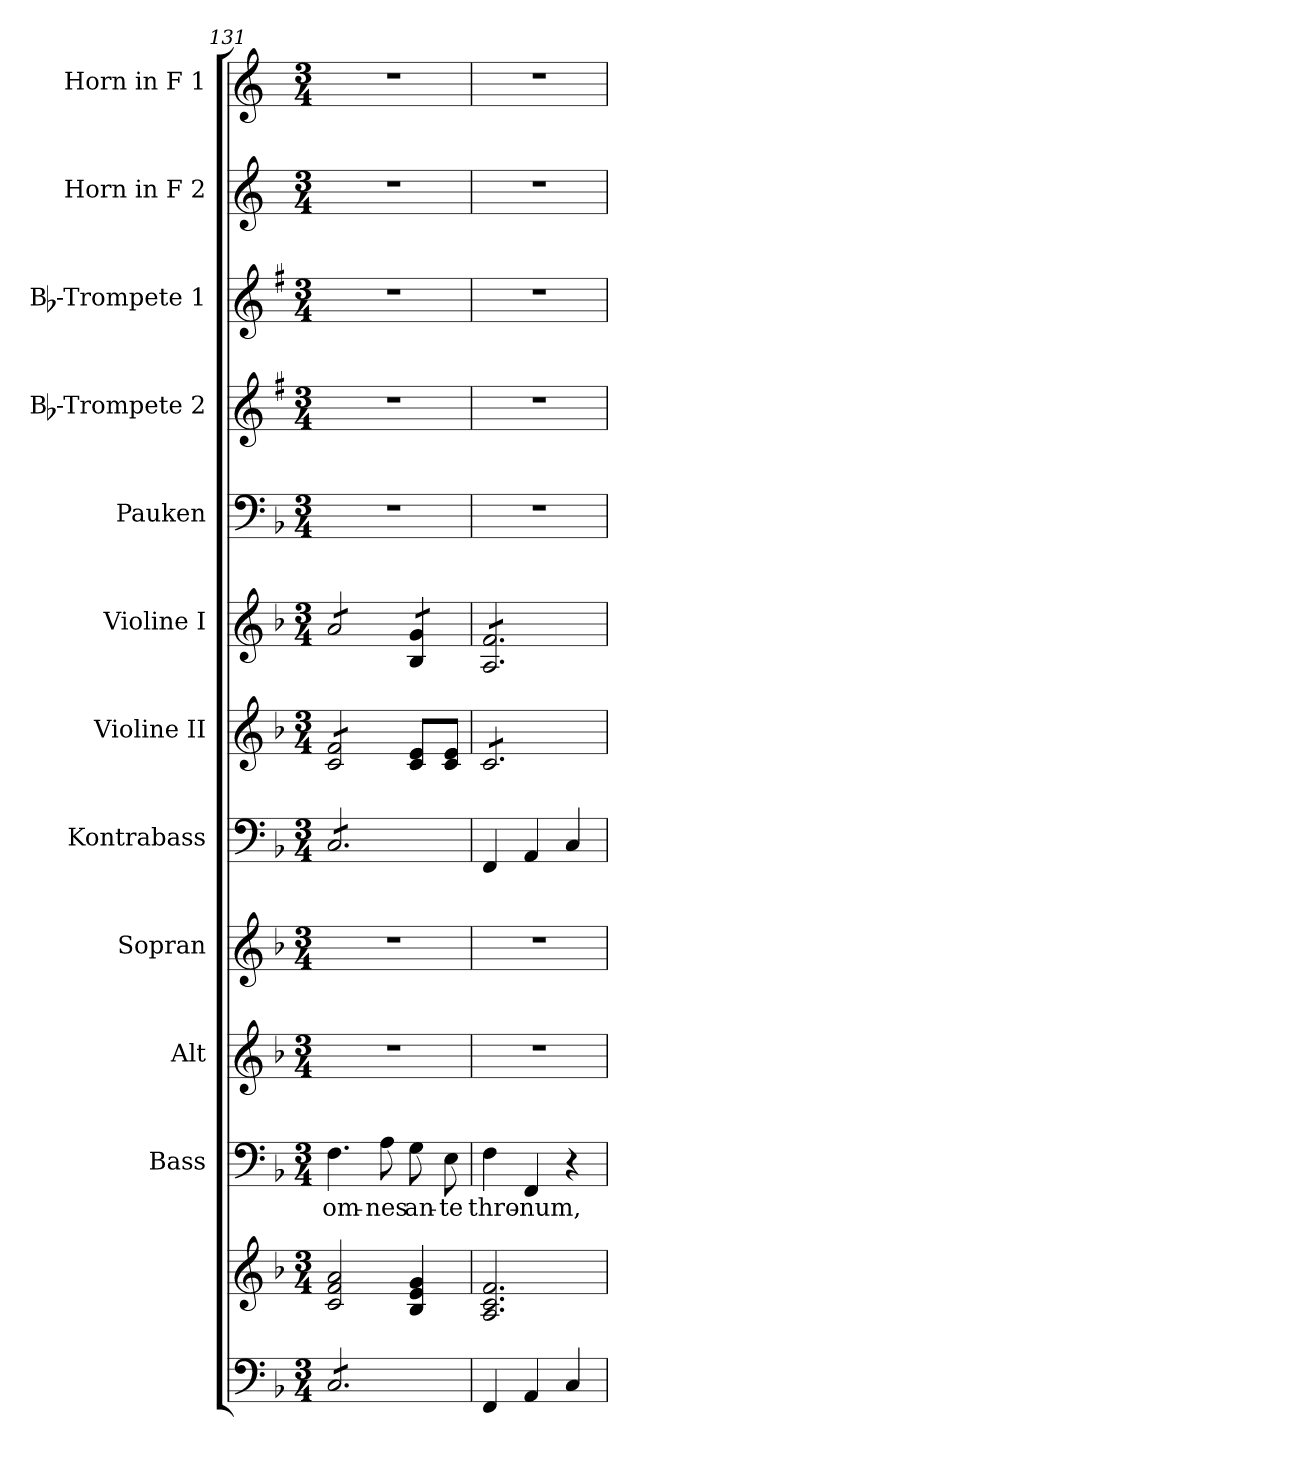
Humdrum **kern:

**kern	**kern	**kern	**text	**kern	**kern	**kern	**kern	**kern	**kern	**kern	**kern	**kern	**kern
*part12	*part12	*part11	*part11	*part10	*part9	*part8	*part7	*part6	*part5	*part4	*part3	*part2	*part1
*staff13	*staff12	*staff11	*staff11	*staff10	*staff9	*staff8	*staff7	*staff6	*staff5	*staff4	*staff3	*staff2	*staff1
*	*	*I"Bass	*	*I"Alt	*I"Sopran	*I"Kontrabass	*I"Violine II	*I"Violine I	*I"Pauken	*I"Bb-Trompete 2	*I"Bb-Trompete 1	*I"Horn in F 2	*I"Horn in F 1
*	*	*I'B.	*	*I'A.	*I'S.	*I'Kb.	*I'Vl. II	*I'Vl. I	*I'Pk.	*I'Bb Trp. 2	*I'Bb Trp. 1	*	*
*clefF4	*clefG2	*clefF4	*	*clefG2	*clefG2	*clefF4	*clefG2	*clefG2	*clefF4	*clefG2	*clefG2	*clefG2	*clefG2
*	*	*	*	*	*	*ITrd7c12	*	*	*	*ITrd1c2	*ITrd1c2	*ITrd4c7	*ITrd4c7
*k[b-]	*k[b-]	*k[b-]	*	*k[b-]	*k[b-]	*k[b-]	*k[b-]	*k[b-]	*k[b-]	*k[b-]	*k[b-]	*k[b-]	*k[b-]
*F:	*F:	*F:	*	*F:	*F:	*F:	*F:	*F:	*F:	*F:	*F:	*F:	*F:
*M3/4	*M3/4	*M3/4	*	*M3/4	*M3/4	*M3/4	*M3/4	*M3/4	*M3/4	*M3/4	*M3/4	*M3/4	*M3/4
=131	=131	=131	=131	=131	=131	=131	=131	=131	=131	=131	=131	=131	=131
!	!	!	!LO:LY:b	!	!	!	!	!	!	!	!	!	!
*tremolo	*	*	*	*	*	*	*	*	*	*	*	*	*
*	*	*	*	*	*	*tremolo	*	*	*	*	*	*	*
*	*	*	*	*	*	*	*tremolo	*	*	*	*	*	*
*	*	*	*	*	*	*	*	*tremolo	*	*	*	*	*
8C/L	2c/ 2f/ 2a/	4.F\	om-	2.r	2.r	8CC/L	8c/ 8f/L	8a/L	2.r	2.r	2.r	2.r	2.r
8C/	.	.	.	.	.	8CC/	8c/ 8f/	8a/	.	.	.	.	.
8C/	.	.	.	.	.	8CC/	8c/ 8f/	8a/	.	.	.	.	.
!	!	!	!LO:LY:b	!	!	!	!	!	!	!	!	!	!
8C/	.	8A\	-nes	.	.	8CC/	8c/ 8f/J	8a/J	.	.	.	.	.
*	*	*	*	*	*	*	*Xtremolo	*	*	*	*	*	*
!	!	!	!LO:LY:b	!	!	!	!	!	!	!	!	!	!
8C/	4B-/ 4e/ 4g/	8G\	an-	.	.	8CC/	8c/ 8e/L	8B-/ 8g/L	.	.	.	.	.
!	!	!	!LO:LY:b	!	!	!	!	!	!	!	!	!	!
8C/J	.	8E\	-te	.	.	8CC/J	8c/ 8e/J	8B-/ 8g/J	.	.	.	.	.
*	*	*	*	*	*	*Xtremolo	*	*	*	*	*	*	*
*Xtremolo	*	*	*	*	*	*	*	*	*	*	*	*	*
=132	=132	=132	=132	=132	=132	=132	=132	=132	=132	=132	=132	=132	=132
!	!	!	!LO:LY:b	!	!	!	!	!	!	!	!	!	!
*	*	*	*	*	*	*	*tremolo	*	*	*	*	*	*
4FF/	2.A/ 2.c/ 2.f/	4F\	thro-	2.r	2.r	4FFF/	8c/L	8A/ 8f/L	2.r	2.r	2.r	2.r	2.r
.	.	.	.	.	.	.	8c/	8A/ 8f/	.	.	.	.	.
!	!	!	!LO:LY:b	!	!	!	!	!	!	!	!	!	!
4AA/	.	4FF/	-num,	.	.	4AAA/	8c/	8A/ 8f/	.	.	.	.	.
.	.	.	.	.	.	.	8c/	8A/ 8f/	.	.	.	.	.
4C/	.	4r	.	.	.	4CC/	8c/	8A/ 8f/	.	.	.	.	.
.	.	.	.	.	.	.	8c/J	8A/ 8f/J	.	.	.	.	.
*	*	*	*	*	*	*	*	*Xtremolo	*	*	*	*	*
*	*	*	*	*	*	*	*Xtremolo	*	*	*	*	*	*
=	=	=	=	=	=	=	=	=	=	=	=	=	=
*-	*-	*-	*-	*-	*-	*-	*-	*-	*-	*-	*-	*-	*-
